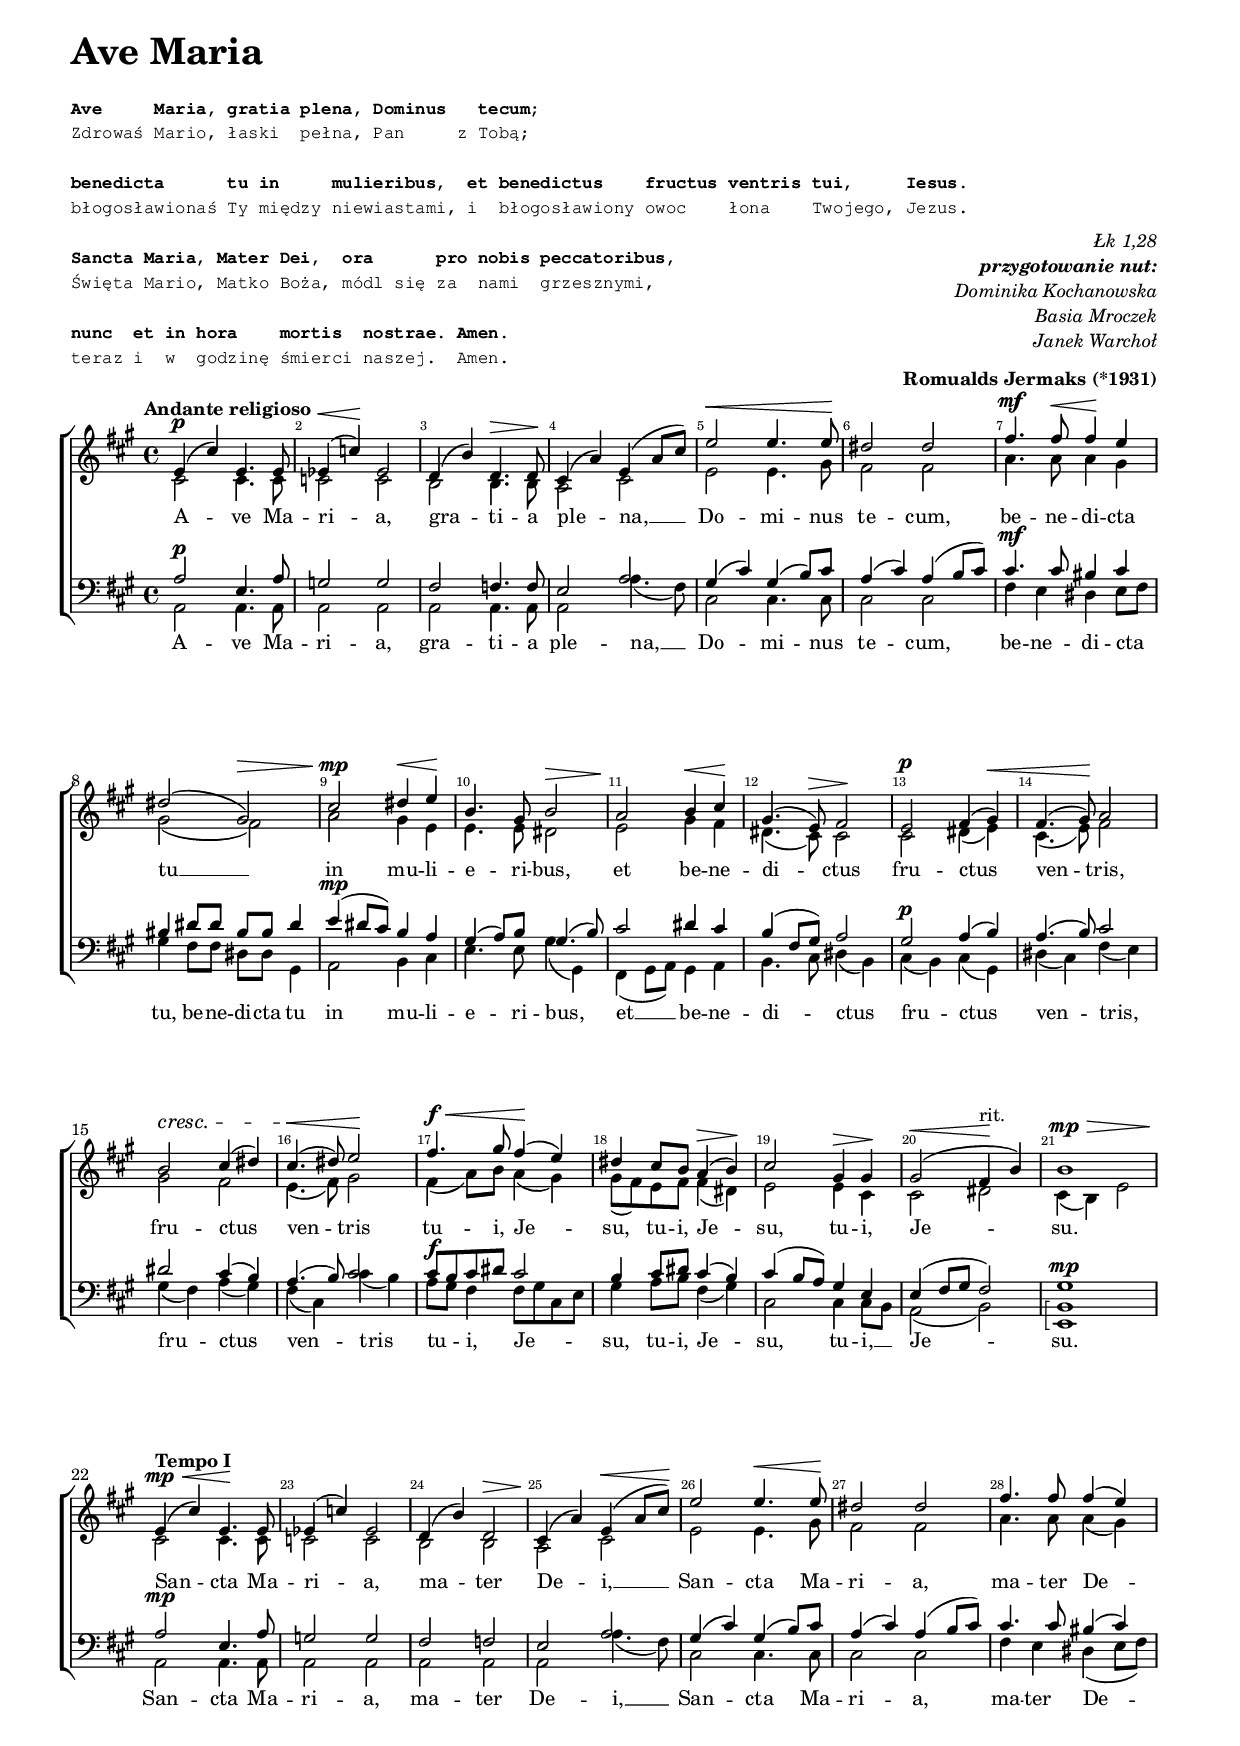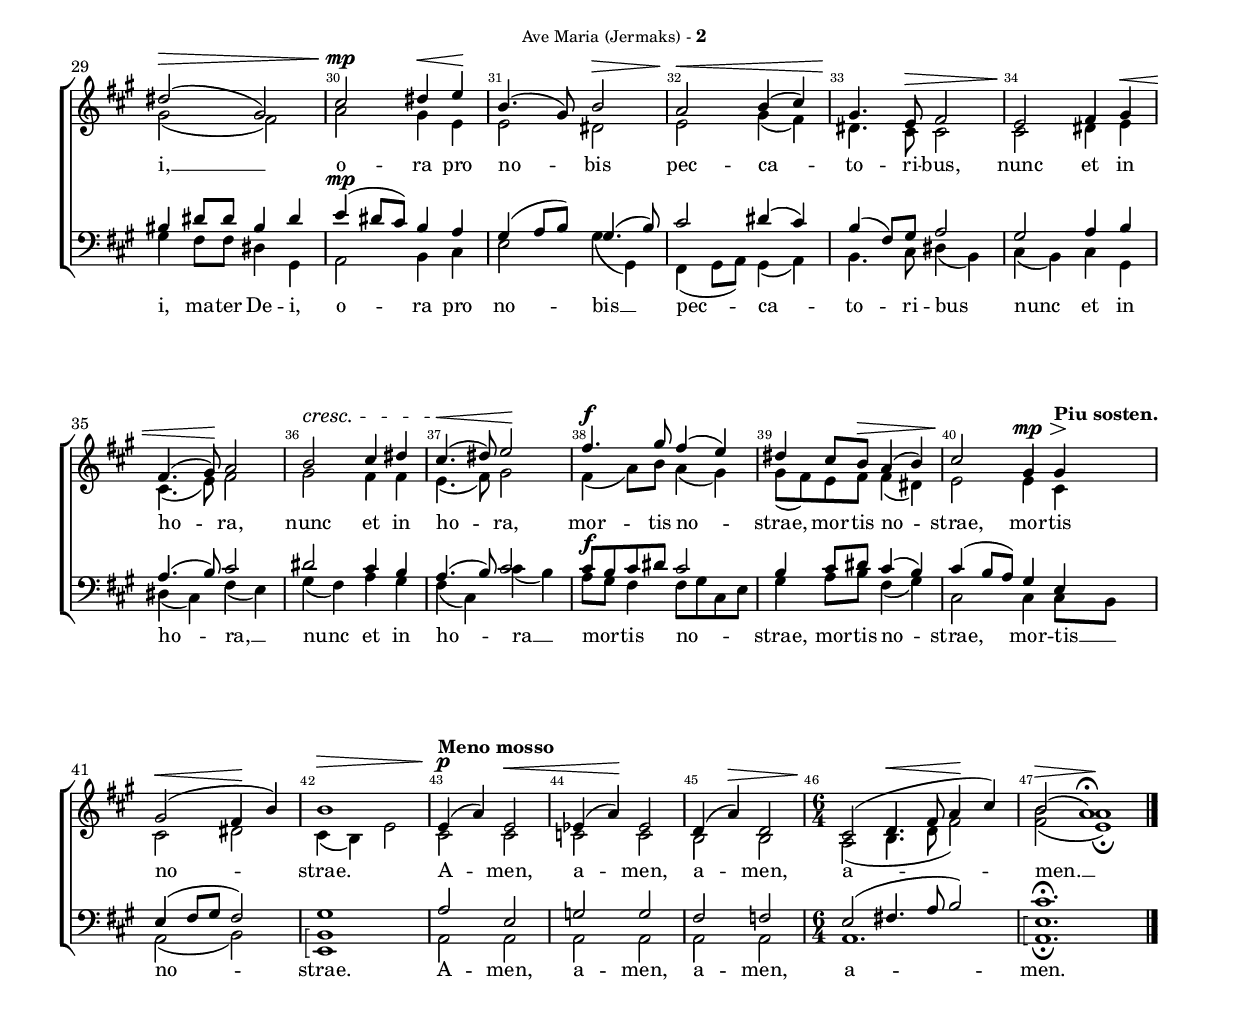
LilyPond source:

\version "2.16.1"
#(set-global-staff-size 16)

\paper {
  indent = 0 \mm
  left-margin = 12 \mm
  right-margin = 14 \mm
  %top-markup-spacing #'basic-distance = 5
  %markup-system-spacing #'basic-distance = 40
  %page-count =
  %system-count =
  oddHeaderMarkup = \markup \small \fill-line {
  \line {
    \on-the-fly #not-first-page \fromproperty #'header:title
    \on-the-fly #not-first-page \concat {
      "(" \fromproperty #'header:kompozytor-krotki ")"
    }
    \on-the-fly #not-first-page "-"
    \on-the-fly #print-page-number-check-first \normalsize \bold \fromproperty #'page:page-number-string
  }
}

evenHeaderMarkup = \markup \small \fill-line {
  \line {
    \on-the-fly #not-first-page \fromproperty #'header:title
    \on-the-fly #not-first-page \concat {
      "(" \fromproperty #'header:kompozytor-krotki ")"
    }
    \on-the-fly #not-first-page "-"
    \on-the-fly #print-page-number-check-first \normalsize \bold \fromproperty #'page:page-number-string
  }
}

oddFooterMarkup = \markup {
  \column {
    \fill-line {
      %% Tagline header field only on last page.
      \on-the-fly #last-page \tiny \fromproperty #'header:tagline
    }
  }
}

bookTitleMarkup = \markup {
  \fill-line \general-align #Y #-1 {
    \column {
      \fromproperty #'header:dedication
      \line {
        \bold \huge \magnify #2 \fromproperty #'header:title
        \hspace #1.5
        \bold \large \magnify #1.4 \fromproperty #'header:subtitle
        \hspace #1
        \bold \fromproperty #'header:subsubtitle
      }
      \fromproperty #'header:tlumaczenie
    }
    \right-column {
      \italic \fromproperty #'header:adres-biblijny
      \italic \fromproperty #'header:przygotowanie-nut
      \bold \fromproperty #'header:composer
      \bold \fromproperty #'header:arranger
      \bold \fromproperty #'header:poet
    }
  }
}

}

\header {
  title = "Ave Maria"
  composer = "Romualds Jermaks (*1931)"
  adres-biblijny = "Łk 1,28"
  kompozytor-krotki = "Jermaks"
  przygotowanie-nut = \markup \right-column {
    \bold "przygotowanie nut:"
    "Dominika Kochanowska"
    "Basia Mroczek"
    "Janek Warchoł"
    " "
  }
  tlumaczenie = \markup \scale #'(0.95 . 1) \typewriter \column {
    " "
    \bold
    "Ave     Maria, gratia plena, Dominus   tecum;"
    "Zdrowaś Mario, łaski  pełna, Pan     z Tobą;"
    " "
    \bold
    "benedicta      tu in     mulieribus,  et benedictus    fructus ventris tui,     Iesus."
    "błogosławionaś Ty między niewiastami, i  błogosławiony owoc    łona    Twojego, Jezus."
    " "
    \bold
    "Sancta Maria, Mater Dei,  ora      pro nobis peccatoribus,"
    "Święta Mario, Matko Boża, módl się za  nami  grzesznymi,"
    " "
    \bold
    "nunc  et in hora    mortis  nostrae. Amen."
    "teraz i  w  godzinę śmierci naszej.  Amen."
    " "
  }
}

\version "2.16.1"

sopran = {
  \dynamicUp
  \tupletUp
  \clef treble

  \key a \major
  \time 4/4
  \voiceOne


  %partia sopranów
  \tempo "Andante religioso"
  e'4(^\p \melisma cis'') \melismaEnd e'4. e'8
  es'4 ( ^\< \melisma c'' )^\! \melismaEnd es'2
  d'4 ( \melisma b' )\melismaEnd d'4. ^\> d'8 ^\!
  cis'4 ( \melisma a' ) \melismaEnd  e' ( \melisma a'8 cis'') \melismaEnd
  e''2 ^\< e''4. e''8 ^\!
  dis''2 dis''
  fis''4. ^\mf fis''8 ^\< fis''4 ^\! e''
  dis''2 ( \melisma gis' ^\>)\melismaEnd
  cis'' ^\! ^\mp dis''4 ^\< e'' ^\!
  b'4. gis'8 b'2 ^\>
  a'2 ^\! b'4 ^\< cis'' ^\!
  gis'4. (\melisma e'8 ^\> )\melismaEnd fis'2 ^\!
  e'2 ^\p fis'4 (\melisma gis' ^\<)\melismaEnd
  fis'4. (\melisma gis'8^\!) \melismaEnd a'2
  b' ^\cresc cis''4 (\melisma dis'' ) \melismaEnd
  cis''4. (^\<\melisma dis''8) \melismaEnd e''2 ^\!
  fis''4. ^\f ^\<   gis''8  fis''4 ( ^\! \melisma e'')\melismaEnd
  dis''  cis''8 b' a'4( ^\>\melisma b' ^\!) \melismaEnd
  cis''2 gis'4 ^\> gis' ^\!
  gis'2 ( ^\< \melisma fis'4 ^\! ^"rit." b'  ) \melismaEnd
  b'1^\> ^\mp   % tutaj znaki dynamiczne rzeba poprawić bo nie sa dokładnie w tym miejscu co być powinny
  \tempo "Tempo I"
  e'4 (^\! ^\mp ^\< \melisma cis'' ) \melismaEnd e'4. ^\! e'8
  es'4 (\melisma c'') \melismaEnd es'2
  d'4 (\melisma b') \melismaEnd d'2 ^\>
  cis'4 ( ^\! \melisma  a' ) \melismaEnd e' (^\< \melisma  a'8 cis'' ^\! ) \melismaEnd
  e''2 e''4. ^\< e''8 ^\!
  dis''2 dis''
  fis''4. fis''8 fis''4 (\melisma e'') \melismaEnd
  dis''2  (^\> \melisma gis' ) \melismaEnd % od połowy taktu widełki
  cis'' ^\mp ^\! dis''4 ^\< e'' ^\!
  b'4. (\melisma gis'8) \melismaEnd b'2 ^\>
  a' ^\! ^\< b'4 (\melisma cis'') \melismaEnd
  gis'4. ^\! e'8 ^\> fis'2
  e' ^\! fis'4 gis' ^\<
  fis'4. ( \melisma   gis'8^\!) \melismaEnd a'2 % znów widełki
  b'2 ^\cresc cis''4 dis''4
  cis''4. (^\< \melisma dis''8 ) \melismaEnd e''2 ^\!
  fis''4. ^\f gis''8 fis''4 (\melisma e'')\melismaEnd
  dis'' cis''8 b' ^\> a'4 (\melisma b') \melismaEnd
  cis''2 ^\! gis'4 ^\>  ^\mp \tempo "Piu sosten." gis'4 ^\! % poprawić umiejscowienie znaków dynamicznych
  gis'2 (^\< \melisma fis'4 ^\! b') \melismaEnd
  b'1  ^\>
  \tempo "Meno mosso"  e'4 (^\p  a' ) \melismaEnd e'2 ^\<
  es'4 (\melisma a' ^\!) \melismaEnd es'2
  d'4 (\melisma a') ^\> \melismaEnd d'2
  \time 6/4 cis'2 ^\! ( \melisma d'4. ^\< fis'8  a'4 ^\! cis''4) \melismaEnd
  % w orginale chyba bład bo nie mozna sie doliczyc nutek --Dominika
  % Zuzia powiedziała, że pierwsza nuta powinna być półnutą --Janek
  b'2 (^\> \melisma a'1 ^\! \fermata )\melismaEnd \bar "|." %położenie fermaty jak dla s2 , trzeba dodać ostatni dzwiek s1
}

soprantekst = \lyricmode {
  A -- ve Ma -- ri -- a, gra -- ti -- a ple -- na, __
  Do -- mi -- nus te -- cum,
  be -- ne -- di -- cta tu __
  in mu -- li -- e -- ri -- bus,
  et be -- ne -- di -- ctus fru -- ctus
  ven -- tris, fru -- ctus ven -- tris
  tu -- i, Je -- su, tu -- i,
  Je -- su, tu -- i, Je -- su.
  San -- cta Ma -- ri -- a,
  ma -- ter De -- i, __
  San -- cta Ma -- ri -- a,
  ma -- ter De -- i, __
  o -- ra pro no -- bis
  pec -- ca -- to -- ri -- bus,
  nunc et in ho -- ra,
  nunc et in ho -- ra,
  mor -- tis no -- strae,
  mor -- tis no -- strae,
  mor -- tis no -- strae.
  A -- men, a -- men,
  a -- men, a -- men. __
}

\version "2.16.1"

alt = {
  \dynamicUp
  \tupletUp
  \clef treble
  \key a \major
  \time 4/4
  \voiceTwo
  \override Hairpin #'stencil = ##f
  \override DynamicText #'stencil = ##f
  \override DynamicTextSpanner #'stencil = ##f
  \override TextScript #'stencil = ##f
  \set Timing.beamExceptions = #'()

  % oznaczenia dynamiczne w parti sopranu
  cis'2 cis'4. cis'8
  c'2 c'
  b b4. b8
  a2 cis'
  e' e'4. gis'8
  fis'2 fis'
  a'4. a'8 a'4 gis'
  gis'2 (\melisma fis' )\melismaEnd
  a' gis'4 e'
  e'4. e'8 dis'2
  e' gis'4 fis'4
  dis'4. (\melisma cis'8) \melismaEnd cis'2 % w tym taskcie pozwoliłam sobie na własna korekte tekstu i wstawienie łuku co jest logiczne
  cis' dis'4 (\melisma e' ) \melismaEnd
  cis'4. ( \melisma e'8 ) \melismaEnd fis'2
  gis' fis'
  e'4. ( \melisma fis'8 ) \melismaEnd gis'2
  fis'4 ( \melisma a'8 ) \melismaEnd b' a'4 (\melisma gis' ) \melismaEnd
  gis'8( \melisma fis') \melismaEnd e' fis' fis'4 (\melisma dis' ) \melismaEnd
  e'2 e'4 cis'
  cis'2 dis'
  cis'4 ( \melisma b ) \melismaEnd e'2
  cis' cis'4. cis'8
  c'2 c'
  b b
  a cis'
  e' e'4. gis'8
  fis'2 fis'
  a'4. a'8 a'4 (\melisma gis' ) \melismaEnd
  gis'2 ( \melisma fis' ) \melismaEnd
  a' gis'4 e'4
  e'2 dis'
  e' gis'4 (\melisma fis' ) \melismaEnd
  dis'4. cis'8 cis'2
  cis' dis'4 e'
  cis'4. (\melisma e'8 ) \melismaEnd fis'2
  gis' fis'4 fis'
  e'4. (\melisma fis'8 ) \melismaEnd gis'2
  fis'4 (\melisma a'8 ) \melismaEnd b'  a'4 ( \melisma gis' ) \melismaEnd
  gis'8 (\melisma fis'8) \melismaEnd e' fis' fis'4 ( \melisma dis' ) \melismaEnd
  e'2 e'4 cis'
  cis'2 dis'
  cis'4 ( \melisma b )\melismaEnd e'2
  cis'2 cis'
  c' c'
  b b
  \time 6/4 a2 (\melisma b4. d'8 fis'2) \melismaEnd
  % w orginale chyba bład bo nie mozna sie doliczyc nutek --Dominika
  % Zuzia powiedziała, że pierwsza nuta powinna być półnutą --Janek
  <<
    { b'2 (^\> \melisma a'1 ^\! \fermata )\melismaEnd }
    { fis'2 (\melisma e'1\fermata  )  \melismaEnd }
  >>
  \bar "|."
}

alttekst = \lyricmode {
  A -- ve Ma -- ri -- a, gra -- ti -- a ple -- na, __
  Do -- mi -- nus te -- cum,
  be -- ne -- di -- cta tu __
  in mu -- li -- e -- ri -- bus,
  et be -- ne -- di -- ctus fru -- ctus
  ven -- tris, fru -- ctus ven -- tris
  tu -- i, Je -- su, __ tu -- i,
  Je -- su, tu -- i, Je -- su, Je -- su.
  San -- cta Ma -- ri -- a,
  ma -- ter De -- i, __
  San -- cta Ma -- ri -- a,
  ma -- ter De -- i, __
  o -- ra pro no -- bis
  pec -- ca -- to -- ri -- bus,
  nunc et in ho -- ra,
  nunc et in ho -- ra,
  mor -- tis no -- strae,
  mor -- tis no -- strae,
  mor -- tis no -- strae,
  no -- strae.
  A -- men, a -- men,
  a -- men, a -- men. __
}

\version "2.16.1"

tenor = \relative f {
  \dynamicUp
  \tupletUp
  \clef "treble_8"
  %\clef bass
  % podaj tonację, na przykład \key g \minor
  \key a \major
  % podaj metrum, na przykład \time 4/4
  \time 4/4
  % wpisz nuty:
  \voiceOne

  % Prawdopodobnie należałoby przenieść część
  % (całość?) dynamiki z górnej pięciolinii, ale nie
  % jestem tego pewna, więc umieszczam tylko
  % tę szczątkową z dolnej.

  a2\p e4. a8
  g2 g
  fis f4. f8
  e2 a
  gis4( cis) gis( b8) cis
  a4( cis) a( b8 cis)
  cis4.\mf cis8 bis4 cis
  bis dis8 dis bis bis dis4
  e\mp( dis8 cis) b4 a
  gis(a8) b gis4.( b8)

  % takt 11.
  cis2 dis4 cis
  b( fis8 gis) a2
  gis\p a4( b)
  a4.( b8) cis2
  dis cis4( b)
  a4.( b8) cis2
  cis8\f\melisma b cis\melismaEnd dis cis2
  b4 cis8 dis cis4( b)
  cis( b8 a) gis4 e
  e( fis8 gis fis2)
  gis1\mp

  % takt 22.
  a2\mp e4. a8
  g2 g
  fis f
  e2 a
  gis4(cis) gis( b8) cis
  a4(cis) a( b8 cis)
  cis4. cis8 bis4( cis)
  bis dis8 dis bis4 dis
  e\mp(dis8 cis) b4 a
  gis( a8 b) gis4.( b8)

  % takt 32.
  cis2 dis4( cis)
  b4( fis8) gis a2
  gis a4 b
  a4.( b8) cis2
  dis cis4 b
  a4.( b8) cis2
  cis8\f\melisma b cis\melismaEnd dis cis2
  b4 cis8 dis cis4( b)
  cis( b8 a) gis4 e
  e( fis8 gis fis2)
  gis1

  % takt 42.
  a2 e
  g g
  fis f
  \time 6/4
  e2( fis!4. a8 b2)
  % w orginale chyba bład bo nie mozna sie doliczyc nutek --Dominika
  % Zuzia powiedziała, że pierwsza nuta powinna być półnutą --Janek
  cis1.\fermata \bar "|."

}
tenortext = \lyricmode {
  % wyrzuciłam przedłużenie ostatniej sylaby (__)
  % w przypadkach, gdy odnosiło się do basa.

  A -- ve Ma -- ri -- a, gra -- ti -- a ple -- na,
  Do -- mi -- nus te -- cum, __
  be -- ne -- di -- cta tu,
  be -- ne -- di -- cta tu
  in __ mu -- li -- e -- ri -- bus, __
  et be -- ne -- di -- ctus fru -- ctus
  ven -- tris, fru -- ctus __ ven -- tris
  tu -- i, Je -- su, tu -- i,
  Je -- su, __ tu -- i, Je -- su.

  % takt 22.
  San -- cta Ma -- ri -- a,
  ma -- ter De -- i,
  San -- cta __ Ma -- ri -- a, __
  ma -- ter De -- i, ma -- ter De -- i,
  o -- ra pro no -- bis __
  pec -- ca -- to -- ri -- bus,
  nunc et in ho -- ra,
  nunc et in ho -- ra
  mor -- tis no -- strae,
  mor -- tis no -- strae, __
  mor -- tis no -- strae.
  A -- men, a -- men,
  a -- men, a -- men.

}

\version "2.16.1"

bas = \relative f {
  \dynamicUp
  \tupletUp
  \clef bass
  % podaj tonację, na przykład \key g \minor
  \key a \major
  % podaj metrum, na przykład \time 4/4
  \time 4/4
  % wpisz nuty:
  \voiceTwo
  \override Hairpin #'stencil = ##f
  \override DynamicText #'stencil = ##f
  \override DynamicTextSpanner #'stencil = ##f
  \override TextScript #'stencil = ##f

  % Prawdopodobnie należałoby przenieść część
  % (całość?) dynamiki z górnej pięciolinii, ale nie
  % jestem tego pewna, więc umieszczam tylko
  % tę szczątkową z dolnej.

  a,2\p a4. a8
  a2 a
  a a4. a8
  a2 a'4.( fis8)
  cis2 cis4. cis8
  cis2 cis
  fis4\mf e dis e8\melisma fis\melismaEnd
  gis4 fis8 fis dis dis gis,4
  a2\mp b4 cis
  e4. e8 gis4( gis,)

  % takt 11.
  fis( gis8 a) gis4 a
  b4.\melisma cis8\melismaEnd dis4( b)
  cis\p( b) cis( gis)
  dis'( cis) fis( e)
  gis( fis) a( gis)
  fis( cis) cis'( b)
  a8\f\melisma gis\melismaEnd fis4 fis8\melisma gis cis, e\melismaEnd
  gis4 a8 b fis4( gis)
  cis,2 cis4 cis8\melisma b\melismaEnd
  a2( b)
  \once \override Arpeggio #'stencil =
  #ly:arpeggio::brew-chord-bracket
  <e, b'>1\mp \arpeggio

  % takt 22.
  a2\mp a4. a8
  a2 a
  a a
  a2 a'4.( fis8)
  cis2 cis4. cis8
  cis2 cis
  fis4 e dis( e8 fis)
  gis4 fis8 fis dis4 gis,4
  a2\mp b4 cis
  e2 gis4( gis,)

  % takt 32.
  fis( gis8 a) gis4( a)
  b4. cis8 dis4( b)
  cis( b) cis gis
  dis'( cis) fis( e)
  gis( fis) a gis
  fis( cis) cis'( b)
  a8\f\melisma gis\melismaEnd fis4 fis8\melisma gis cis, e\melismaEnd
  gis4 a8 b fis4( gis)
  cis,2 cis4 cis8\melisma b\melismaEnd
  a2( b)
  \once \override Arpeggio #'stencil =
  #ly:arpeggio::brew-chord-bracket
  <e, b'>1\arpeggio

  % takt 42.
  a2 a
  a a
  a a
  \time 6/4
  a1.
  \once \override Arpeggio #'stencil =
  #ly:arpeggio::brew-chord-bracket
  <a e'>\arpeggio \fermata \bar "|."

}

bastekst = \lyricmode {
  % wyrzuciłam przedłużenie ostatniej sylaby (__)
  % w przypadkach, gdy odnosiło się do tenora.

  A -- ve Ma -- ri -- a, gra -- ti -- a ple -- na, __
  Do -- mi -- nus te -- cum,
  be -- ne -- di -- cta tu,
  be -- ne -- di -- cta tu
  in mu -- li -- e -- ri -- bus,
  et __ be -- ne -- di -- ctus fru -- ctus
  ven -- tris, fru -- ctus ven -- tris
  tu -- i, Je -- su, tu -- i,
  Je -- su, tu -- i, __ Je -- su.

  % takt 22.
  San -- cta Ma -- ri -- a,
  ma -- ter De -- i, __
  San -- cta Ma -- ri -- a,
  ma -- ter De -- i, ma -- ter De -- i,
  o -- ra pro no -- bis __
  pec -- ca -- to -- ri -- bus
  nunc et in ho -- ra, __
  nunc et in ho -- ra __
  mor -- tis no -- strae,
  \tweak #'X-offset #-1.2 mor -- \tweak #'X-offset #-0.5 tis no -- strae,
  mor -- tis __ no -- strae.
  A -- men, a -- men,
  a -- men, a -- men.

}


\score {
  \new ChoirStaff <<
    \new Staff = panie <<
      \new Voice = sopran {
        \sopran
      }
      \new Voice = alt {
        \alt
      }
    >>
    \new Lyrics \lyricsto sopran \soprantekst
    \new Staff = panowie <<
      \new Voice = tenor {
        \tenor
      }
      \new Voice = bas {
        \bas
      }
    >>
    \new Lyrics \lyricsto bas \bastekst
  >>

  % blok \layout zawiera ogólne ustawienia stylu
  \layout {
    \compressFullBarRests
    %\set Score.tempoHideNote = ##t

    \override Lyrics.VerticalAxisGroup
    #'nonstaff-unrelatedstaff-spacing #'padding = #0.5

    \override Score.BarNumber #'break-visibility = #'#(#f #t #t)

    \override Score.BarNumber #'self-alignment-X =
    #(lambda (grob)
       (let ((break-dir (ly:item-break-dir grob)))
         (set! (ly:grob-property grob 'self-alignment-X)
               (if (= break-dir RIGHT)
                   1
                   0))))

    \override Score.BarNumber #'stencil =
    #(lambda (grob)
       (let ((break-dir (ly:item-break-dir grob)))
         (set! (ly:grob-property grob 'font-size)
               (if (= break-dir RIGHT)
                   -1
                   -3))
         (ly:text-interface::print grob)))
  }
}
